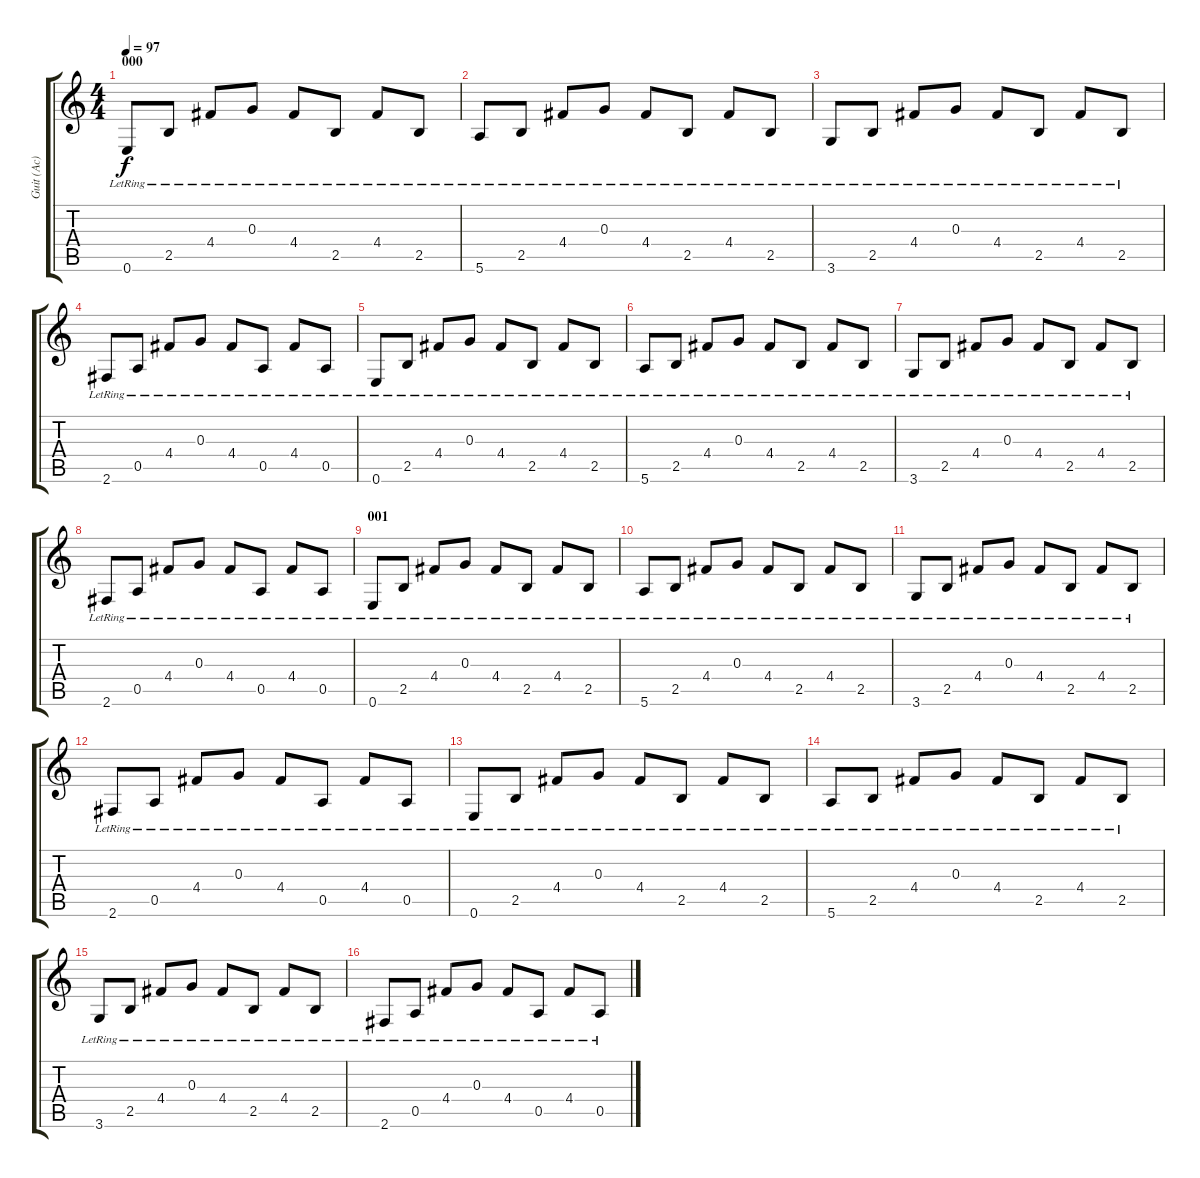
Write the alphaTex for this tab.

\track ("Guit (Ac)" "Guit (Ac)") {instrument acousticguitarsteel}
\staff {score tabs}
\tuning (E4 B3 G3 D3 A2 E2) {hide}
\ts (4 4)
\section ("" "000")
\tempo 97
\clef g2
\ks c
0.6{lr}.8{dy f instrument acousticguitarsteel} 2.5{lr}.8 4.4{lr}.8 0.3{lr}.8 4.4{lr}.8 2.5{lr}.8 4.4{lr}.8 2.5{lr}.8 |
5.6{lr}.8 2.5{lr}.8 4.4{lr}.8 0.3{lr}.8 4.4{lr}.8 2.5{lr}.8 4.4{lr}.8 2.5{lr}.8 |
3.6{lr}.8 2.5{lr}.8 4.4{lr}.8 0.3{lr}.8 4.4{lr}.8 2.5{lr}.8 4.4{lr}.8 2.5{lr}.8 |
2.6{lr}.8 0.5{lr}.8 4.4{lr}.8 0.3{lr}.8 4.4{lr}.8 0.5{lr}.8 4.4{lr}.8 0.5{lr}.8 |
0.6{lr}.8 2.5{lr}.8 4.4{lr}.8 0.3{lr}.8 4.4{lr}.8 2.5{lr}.8 4.4{lr}.8 2.5{lr}.8 |
5.6{lr}.8 2.5{lr}.8 4.4{lr}.8 0.3{lr}.8 4.4{lr}.8 2.5{lr}.8 4.4{lr}.8 2.5{lr}.8 |
3.6{lr}.8 2.5{lr}.8 4.4{lr}.8 0.3{lr}.8 4.4{lr}.8 2.5{lr}.8 4.4{lr}.8 2.5{lr}.8 |
2.6{lr}.8 0.5{lr}.8 4.4{lr}.8 0.3{lr}.8 4.4{lr}.8 0.5{lr}.8 4.4{lr}.8 0.5{lr}.8 |
\section ("" "001")
0.6{lr}.8 2.5{lr}.8 4.4{lr}.8 0.3{lr}.8 4.4{lr}.8 2.5{lr}.8 4.4{lr}.8 2.5{lr}.8 |
5.6{lr}.8 2.5{lr}.8 4.4{lr}.8 0.3{lr}.8 4.4{lr}.8 2.5{lr}.8 4.4{lr}.8 2.5{lr}.8 |
3.6{lr}.8 2.5{lr}.8 4.4{lr}.8 0.3{lr}.8 4.4{lr}.8 2.5{lr}.8 4.4{lr}.8 2.5{lr}.8 |
2.6{lr}.8 0.5{lr}.8 4.4{lr}.8 0.3{lr}.8 4.4{lr}.8 0.5{lr}.8 4.4{lr}.8 0.5{lr}.8 |
0.6{lr}.8 2.5{lr}.8 4.4{lr}.8 0.3{lr}.8 4.4{lr}.8 2.5{lr}.8 4.4{lr}.8 2.5{lr}.8 |
5.6{lr}.8 2.5{lr}.8 4.4{lr}.8 0.3{lr}.8 4.4{lr}.8 2.5{lr}.8 4.4{lr}.8 2.5{lr}.8 |
3.6{lr}.8 2.5{lr}.8 4.4{lr}.8 0.3{lr}.8 4.4{lr}.8 2.5{lr}.8 4.4{lr}.8 2.5{lr}.8 |
2.6{lr}.8 0.5{lr}.8 4.4{lr}.8 0.3{lr}.8 4.4{lr}.8 0.5{lr}.8 4.4{lr}.8 0.5{lr}.8
